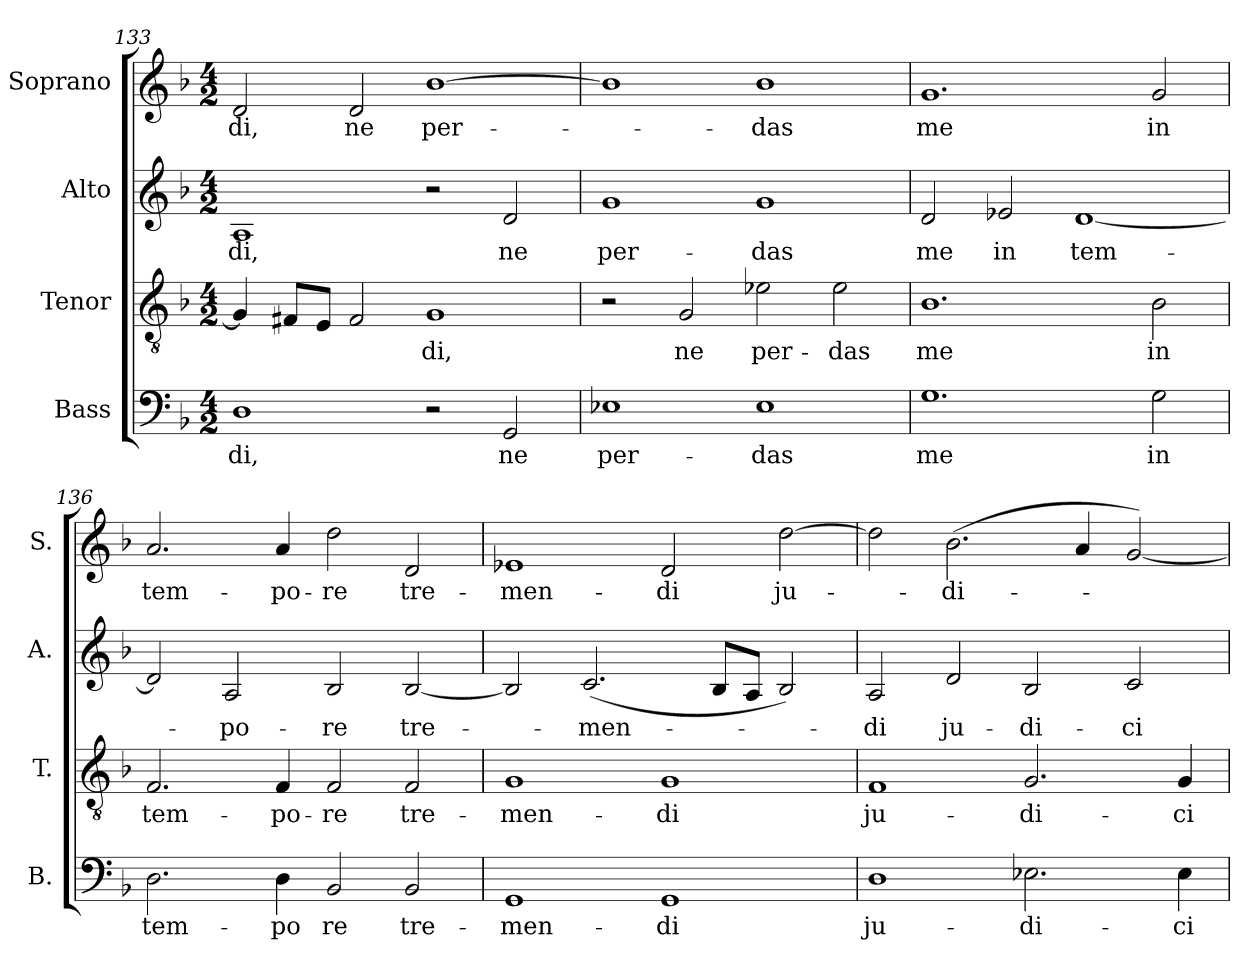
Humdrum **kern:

**kern	**text	**kern	**text	**kern	**text	**kern	**text
*part4	*part4	*part3	*part3	*part2	*part2	*part1	*part1
*staff4	*staff4	*staff3	*staff3	*staff2	*staff2	*staff1	*staff1
*I"Bass	*	*I"Tenor	*	*I"Alto	*	*I"Soprano	*
*I'B.	*	*I'T.	*	*I'A.	*	*I'S.	*
*clefF4	*	*clefGv2	*	*clefG2	*	*clefG2	*
*	*	*ITrd7c12	*	*	*	*	*
*k[b-]	*	*k[b-]	*	*k[b-]	*	*k[b-]	*
*F:	*	*F:	*	*F:	*	*F:	*
*M4/2	*	*M4/2	*	*M4/2	*	*M4/2	*
=133	=133	=133	=133	=133	=133	=133	=133
!	!LO:LY:b:color=#000000	!	!	!	!	!	!
!	!	!	!	!	!LO:LY:b:color=#000000	!	!
!	!	!	!	!	!	!	!LO:LY:b:color=#000000
1Di	-di,	4GGi/]	.	1Ai	-di,	2di/	-di,
.	.	8FF#Xi/L	.	.	.	.	.
.	.	8EEi/J	.	.	.	.	.
!	!	!	!	!	!	!	!LO:LY:b:color=#000000
.	.	2FF#i/	.	.	.	2di/	ne
!	!	!	!LO:LY:b:color=#000000	!	!	!	!
!	!	!	!	!	!	!	!LO:LY:b:color=#000000
2r	.	1GGi	-di,	2r	.	[1b-i	per-
!	!LO:LY:b:color=#000000	!	!	!	!	!	!
!	!	!	!	!	!LO:LY:b:color=#000000	!	!
2GGi/	ne	.	.	2di/	ne	.	.
=134	=134	=134	=134	=134	=134	=134	=134
!	!LO:LY:b:color=#000000	!	!	!	!	!	!
!	!	!	!	!	!LO:LY:b:color=#000000	!	!
1E-Xi	per-	2r	.	1gi	per-	1b-i]	.
!	!	!	!LO:LY:b:color=#000000	!	!	!	!
.	.	2GGi/	ne	.	.	.	.
!	!LO:LY:b:color=#000000	!	!	!	!	!	!
!	!	!	!LO:LY:b:color=#000000	!	!	!	!
!	!	!	!	!	!LO:LY:b:color=#000000	!	!
!	!	!	!	!	!	!	!LO:LY:b:color=#000000
1E-i	-das	2E-Xi\	per-	1gi	-das	1b-i	-das
!	!	!	!LO:LY:b:color=#000000	!	!	!	!
.	.	2E-i\	-das	.	.	.	.
=135	=135	=135	=135	=135	=135	=135	=135
!	!LO:LY:b:color=#000000	!	!	!	!	!	!
!	!	!	!LO:LY:b:color=#000000	!	!	!	!
!	!	!	!	!	!LO:LY:b:color=#000000	!	!
!	!	!	!	!	!	!	!LO:LY:b:color=#000000
1.Gi	me	1.BB-i	me	2di/	me	1.gi	me
!	!	!	!	!	!LO:LY:b:color=#000000	!	!
.	.	.	.	2e-Xi/	in	.	.
!	!	!	!	!	!LO:LY:b:color=#000000	!	!
.	.	.	.	[1di	tem-	.	.
!	!LO:LY:b:color=#000000	!	!	!	!	!	!
!	!	!	!LO:LY:b:color=#000000	!	!	!	!
!	!	!	!	!	!	!	!LO:LY:b:color=#000000
2Gi\	in	2BB-i\	in	.	.	2gi/	in
=136	=136	=136	=136	=136	=136	=136	=136
!	!LO:LY:b:color=#000000	!	!	!	!	!	!
!	!	!	!LO:LY:b:color=#000000	!	!	!	!
!	!	!	!	!	!	!	!LO:LY:b:color=#000000
2.Di\	tem-	2.FFi/	tem-	2di/]	.	2.ai/	tem-
!	!	!	!	!	!LO:LY:b:color=#000000	!	!
.	.	.	.	2Ai/	-po-	.	.
!	!LO:LY:b:color=#000000	!	!	!	!	!	!
!	!	!	!LO:LY:b:color=#000000	!	!	!	!
!	!	!	!	!	!	!	!LO:LY:b:color=#000000
4Di\	-po	4FFi/	-po-	.	.	4ai/	-po-
!	!LO:LY:b:color=#000000	!	!	!	!	!	!
!	!	!	!LO:LY:b:color=#000000	!	!	!	!
!	!	!	!	!	!LO:LY:b:color=#000000	!	!
!	!	!	!	!	!	!	!LO:LY:b:color=#000000
2BB-i/	re	2FFi/	-re	2B-i/	-re	2ddi\	-re
!	!LO:LY:b:color=#000000	!	!	!	!	!	!
!	!	!	!LO:LY:b:color=#000000	!	!	!	!
!	!	!	!	!	!LO:LY:b:color=#000000	!	!
!	!	!	!	!	!	!	!LO:LY:b:color=#000000
2BB-i/	tre-	2FFi/	tre-	[2B-i/	tre-	2di/	tre-
!!LO:LB:g=z
=137	=137	=137	=137	=137	=137	=137	=137
!	!LO:LY:b:color=#000000	!	!	!	!	!	!
!	!	!	!LO:LY:b:color=#000000	!	!	!	!
!	!	!	!	!	!	!	!LO:LY:b:color=#000000
1GGi	-men-	1GGi	-men-	2B-i/]	.	1e-Xi	-men-
!	!	!	!	!	!LO:LY:b:color=#000000	!	!
.	.	.	.	(2.ci/	-men-	.	.
!	!LO:LY:b:color=#000000	!	!	!	!	!	!
!	!	!	!LO:LY:b:color=#000000	!	!	!	!
!	!	!	!	!	!	!	!LO:LY:b:color=#000000
1GGi	-di	1GGi	-di	.	.	2di/	-di
.	.	.	.	8B-i/L	.	.	.
.	.	.	.	8Ai/J	.	.	.
!	!	!	!	!	!	!	!LO:LY:b:color=#000000
.	.	.	.	2B-i/)	.	[2ddi\	ju-
=138	=138	=138	=138	=138	=138	=138	=138
!	!LO:LY:b:color=#000000	!	!	!	!	!	!
!	!	!	!LO:LY:b:color=#000000	!	!	!	!
!	!	!	!	!	!LO:LY:b:color=#000000	!	!
1Di	ju-	1FFi	ju-	2Ai/	-di	2ddi\]	.
!	!	!	!	!	!LO:LY:b:color=#000000	!	!
!	!	!	!	!	!	!	!LO:LY:b:color=#000000
.	.	.	.	2di/	ju-	(2.b-i\	-di-
!	!LO:LY:b:color=#000000	!	!	!	!	!	!
!	!	!	!LO:LY:b:color=#000000	!	!	!	!
!	!	!	!	!	!LO:LY:b:color=#000000	!	!
2.E-Xi\	-di-	2.GGi/	-di-	2B-i/	-di-	.	.
.	.	.	.	.	.	4ai/	.
!	!	!	!	!	!LO:LY:b:color=#000000	!	!
.	.	.	.	2ci/	-ci-	[2gi/)	.
!	!LO:LY:b:color=#000000	!	!	!	!	!	!
!	!	!	!LO:LY:b:color=#000000	!	!	!	!
4E-i\	-ci-	4GGi/	-ci-	.	.	.	.
=	=	=	=	=	=	=	=
*-	*-	*-	*-	*-	*-	*-	*-
